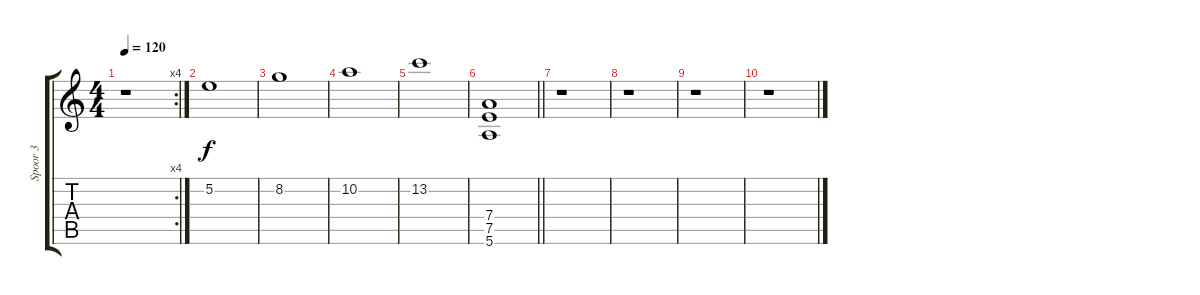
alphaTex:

\track ("Spoor 3" "Spoor 3") {instrument distortionguitar}
\staff {score tabs}
\tuning (E4 B3 G3 D3 A2 E2) {hide}
\rc 4
\ts (4 4)
\tempo 120
\clef g2
\ks c
r.1{dy f} |
5.2.1 |
8.2.1 |
10.2.1 |
13.2.1 |
\barLineRight lightlight
(7.4 7.5 5.6).1 |
r.1 |
r.1 |
r.1 |
r.1
